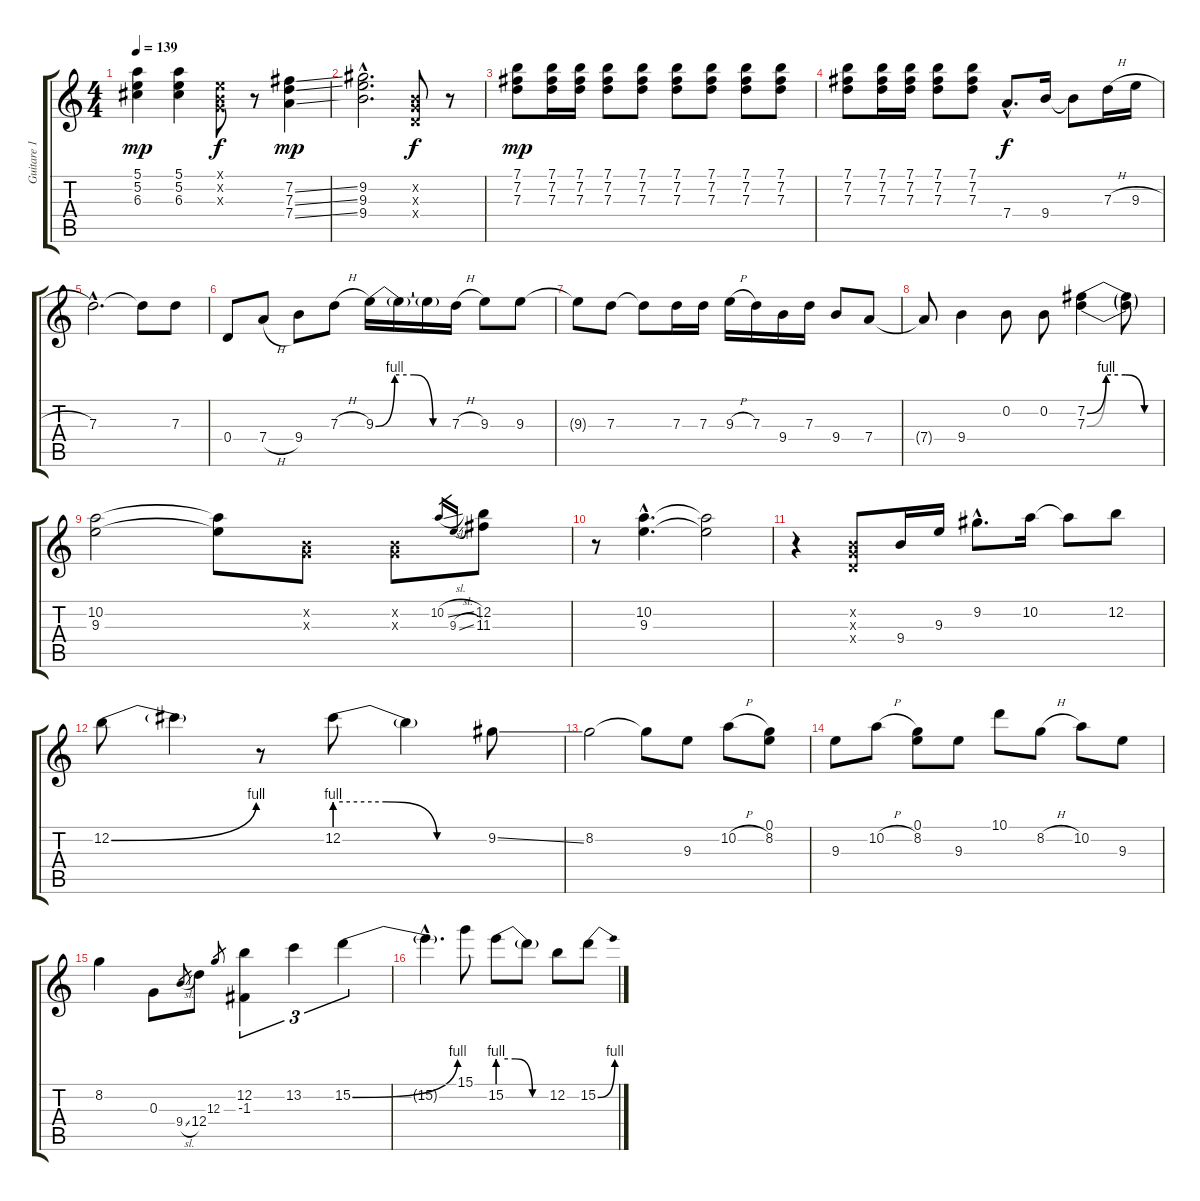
\track ("Guitare 1" "Guitare 1") {instrument electricguitarjazz}
\staff {score tabs}
\tuning (E4 B3 G3 D3 A2 E2) {hide}
\ts (4 4)
\tempo 139
\clef g2
\ks c
(5.1 5.2 6.3).4{dy mp} (5.1 5.2 6.3).4 (0.1{x} 0.2{x} 0.3{x}).8{dy f} r.8 (7.2{ss} 7.3{ss} 7.4{ss}).4{dy mp} |
(9.2{hac} 9.3{hac} 9.4{hac}).2{d} (0.2{x} 0.3{x} 0.4{x}).8{dy f} r.8 |
(7.1 7.2 7.3).8{dy mp} (7.1 7.2 7.3).16 (7.1 7.2 7.3).16 (7.1 7.2 7.3).8 (7.1 7.2 7.3).8 (7.1 7.2 7.3).8 (7.1 7.2 7.3).8 (7.1 7.2 7.3).8 (7.1 7.2 7.3).8 |
(7.1 7.2 7.3).8 (7.1 7.2 7.3).16 (7.1 7.2 7.3).16 (7.1 7.2 7.3).8 (7.1 7.2 7.3).8 7.4{hac}.8{d dy f} 9.4.16 9.4{t}.8 7.3{h}.16 9.3{h}.16 |
7.3{hac}.2{d} 7.3{t}.8 7.3.8 |
0.4.8 7.4{h}.8 9.4.8 7.3{h}.8 9.3{be (custom 0 0 15 4 30 4 45 0 60 0)}.16 9.3{t}.16 9.3{t}.16 7.3{h}.16 9.3.8 9.3.8 |
9.3{t}.8 7.3.8 7.3{t}.8 7.3.16 7.3.16 9.3{h}.16 7.3.16 9.4.16 7.3.16 9.4.8 7.4.8 |
7.4{t}.8 9.4.4 0.2.8 0.2.8 (7.2{be (custom 0 0 15 4 30 4 45 0 60 0)} 7.3{be (custom 0 0 15 4 30 4 45 0 60 0)}).4 (7.2{t} 7.3{t}).8 |
(10.2 9.3).2 (10.2{t} 9.3{t}).8 (0.2{x} 0.3{x}).8 (0.2{x} 0.3{x}).8 10.2{sl}.16{gr} 9.3{sl}.16{gr} (12.2 11.3).8 |
r.8 (10.2{hac} 9.3{hac}).4{d} (10.2{t} 9.3{t}).2 |
r.4 (0.2{x} 0.3{x} 0.4{x}).8 9.4.16 9.3.16 9.2{hac}.8{d} 10.2.16 10.2{t}.8 12.2.8 |
12.2{be (bend 0 0 60 4)}.8 12.2{t}.4 r.8 12.2{be (custom 0 4 20 4 40 0 60 0)}.8 12.2{t}.4 9.2{ss}.8 |
8.2.2 8.2{t}.8 9.3.8 10.2{h}.8 (0.1 8.2).8 |
9.3.8 10.2{h}.8 (0.1 8.2).8 9.3.8 10.1.8 8.2{h}.8 10.2.8 9.3.8 |
8.2.4 0.3.8 9.4{sl}.8{gr} 12.4.8 12.3.8{gr} (12.2 -1.3).4{tu (3 2)} 13.2.4{tu (3 2)} 15.2{be (bend 0 0 60 4)}.4{tu (3 2)} |
15.2{hac t}.4{d} 15.1.8 15.2{be (custom 0 4 20 4 40 0 60 0)}.8 15.2{t}.8 12.2.8 15.2{be (bend 0 0 60 4)}.8
